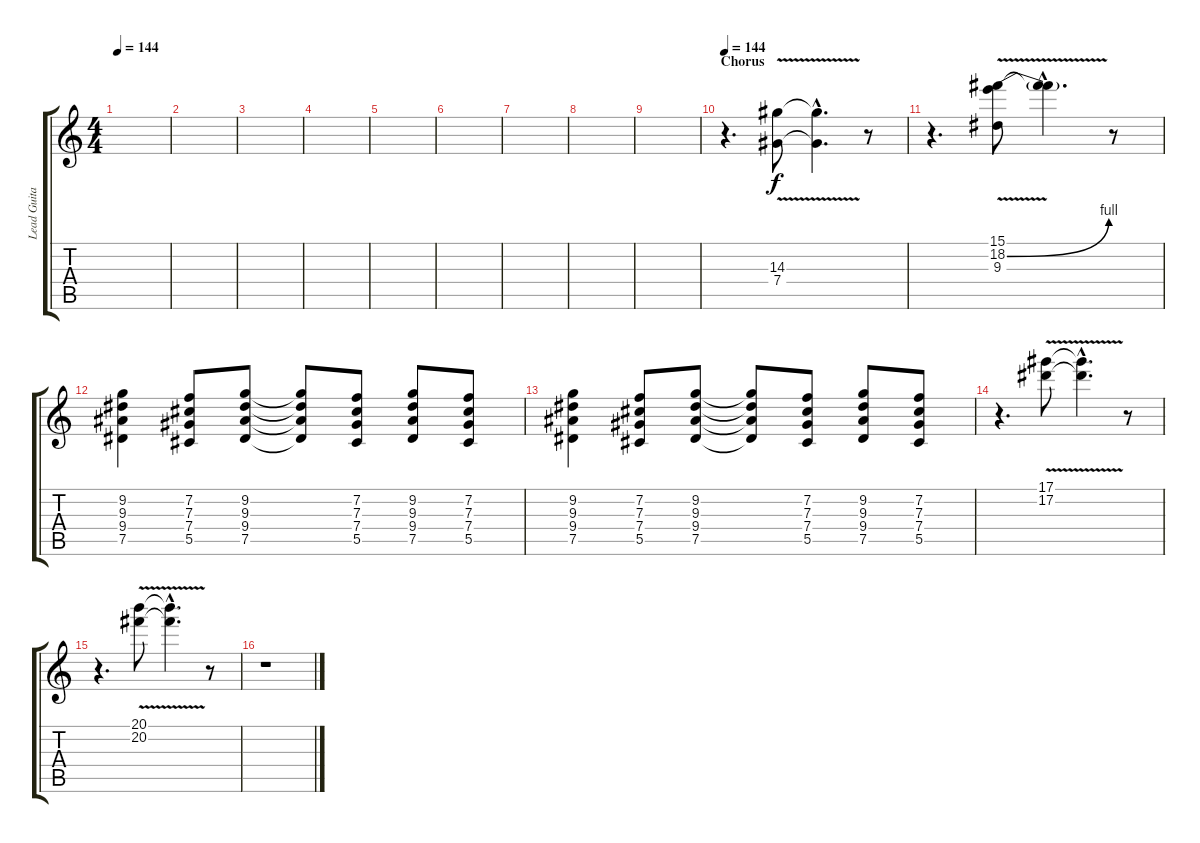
\track ("Lead Guitar Overdub" "Lead Guita") {instrument distortionguitar}
\staff {score tabs}
\tuning (Eb4 Bb3 Gb3 Db3 Ab2 Eb2) {hide}
\ts (4 4)
\tempo 144
\clef g2
\ks c
|
|
|
|
|
|
|
|
|
\section ("" "Chorus")
\tempo 144
r.4{d} (14.3{v} 7.4{v}).8 (14.3{hac t} 7.4{hac t}).4{d} r.8 |
r.4{d} (15.1 18.2{be (bend 0 0 60 4) v} 9.3).8 (15.1{hac t} 18.2{hac t}).4{d} r.8 |
(9.2 9.3 9.4 7.5).4 (7.2 7.3 7.4 5.5).8 (9.2 9.3 9.4 7.5).8 (9.2{t} 9.3{t} 9.4{t} 7.5{t}).8 (7.2 7.3 7.4 5.5).8 (9.2 9.3 9.4 7.5).8 (7.2 7.3 7.4 5.5).8 |
(9.2 9.3 9.4 7.5).4 (7.2 7.3 7.4 5.5).8 (9.2 9.3 9.4 7.5).8 (9.2{t} 9.3{t} 9.4{t} 7.5{t}).8 (7.2 7.3 7.4 5.5).8 (9.2 9.3 9.4 7.5).8 (7.2 7.3 7.4 5.5).8 |
r.4{d} (17.1 17.2{v}).8 (17.1{hac t} 17.2{hac t}).4{d} r.8 |
r.4{d} (20.1 20.2{v}).8 (20.1{hac t} 20.2{hac t}).4{d} r.8 |
r.1
